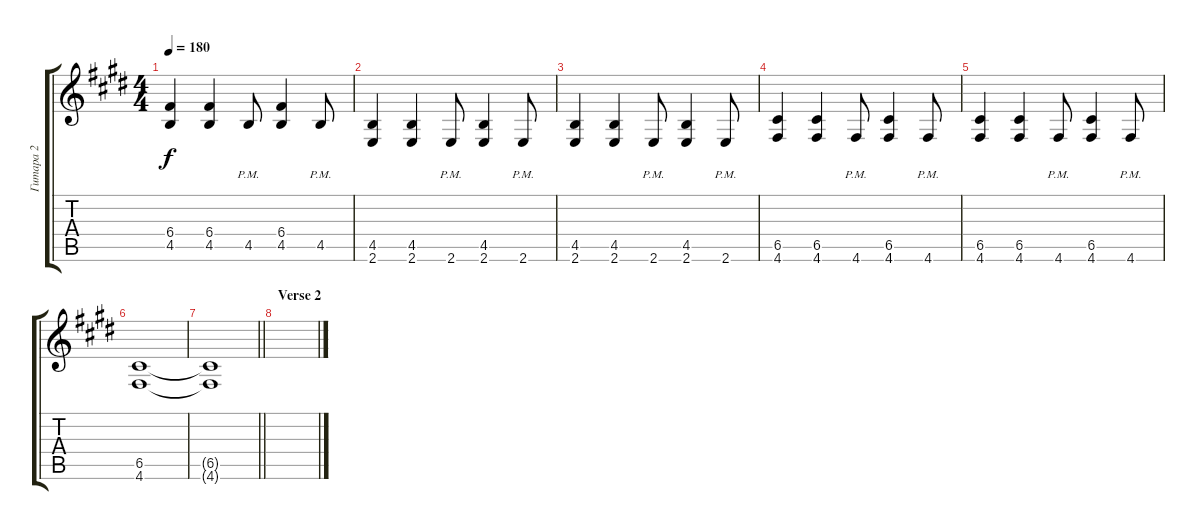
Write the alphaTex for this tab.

\track ("Гитара 2" "Гитара 2") {instrument distortionguitar}
\staff {score tabs}
\tuning (D4 A3 F3 C3 G2 D2) {hide}
\ts (4 4)
\tempo 180
\clef g2
\ks c#minor
(6.4 4.5).4{dy f} (6.4 4.5).4 4.5{pm}.8 (6.4 4.5).4 4.5{pm}.8 |
(4.5 2.6).4 (4.5 2.6).4 2.6{pm}.8 (4.5 2.6).4 2.6{pm}.8 |
(4.5 2.6).4 (4.5 2.6).4 2.6{pm}.8 (4.5 2.6).4 2.6{pm}.8 |
(6.5 4.6).4 (6.5 4.6).4 4.6{pm}.8 (6.5 4.6).4 4.6{pm}.8 |
(6.5 4.6).4 (6.5 4.6).4 4.6{pm}.8 (6.5 4.6).4 4.6{pm}.8 |
(6.5 4.6).1 |
\barLineRight lightlight
(6.5{t} 4.6{t}).1 |
\section ("" "Verse 2")
